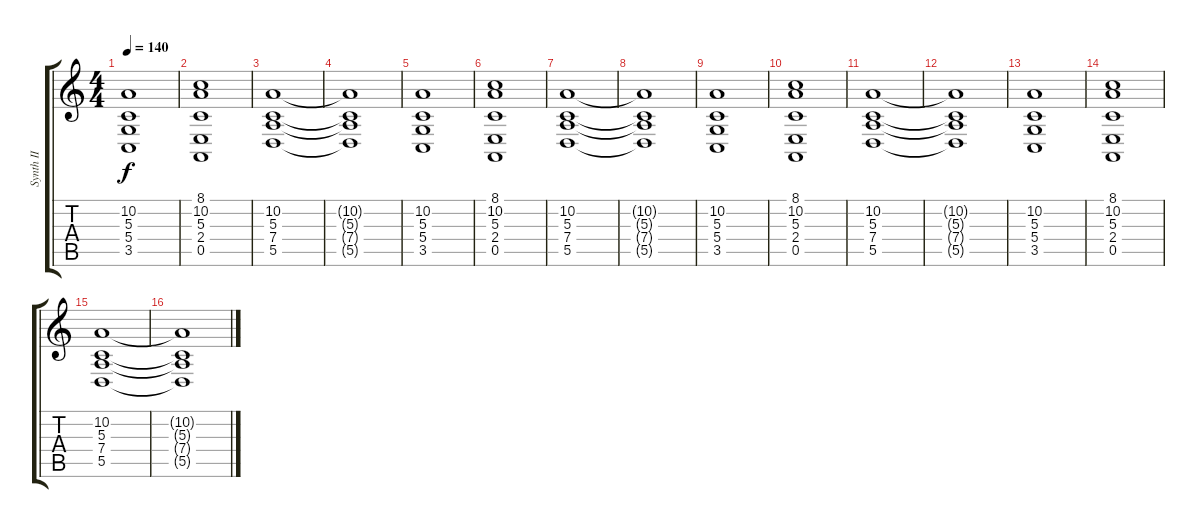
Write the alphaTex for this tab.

\track ("Synth II" "Synth II") {instrument pad2warm}
\staff {score tabs}
\tuning (E4 B3 G3 D3 A2 D2) {hide}
\ts (4 4)
\tempo 140
\clef g2
\ks c
(10.2 5.3 5.4 3.5).1{dy f} |
(8.1 10.2 5.3 2.4 0.5).1 |
(10.2 5.3 7.4 5.5).1 |
(10.2{t} 5.3{t} 7.4{t} 5.5{t}).1 |
(10.2 5.3 5.4 3.5).1 |
(8.1 10.2 5.3 2.4 0.5).1 |
(10.2 5.3 7.4 5.5).1 |
(10.2{t} 5.3{t} 7.4{t} 5.5{t}).1 |
(10.2 5.3 5.4 3.5).1 |
(8.1 10.2 5.3 2.4 0.5).1 |
(10.2 5.3 7.4 5.5).1 |
(10.2{t} 5.3{t} 7.4{t} 5.5{t}).1 |
(10.2 5.3 5.4 3.5).1 |
(8.1 10.2 5.3 2.4 0.5).1 |
(10.2 5.3 7.4 5.5).1 |
(10.2{t} 5.3{t} 7.4{t} 5.5{t}).1
